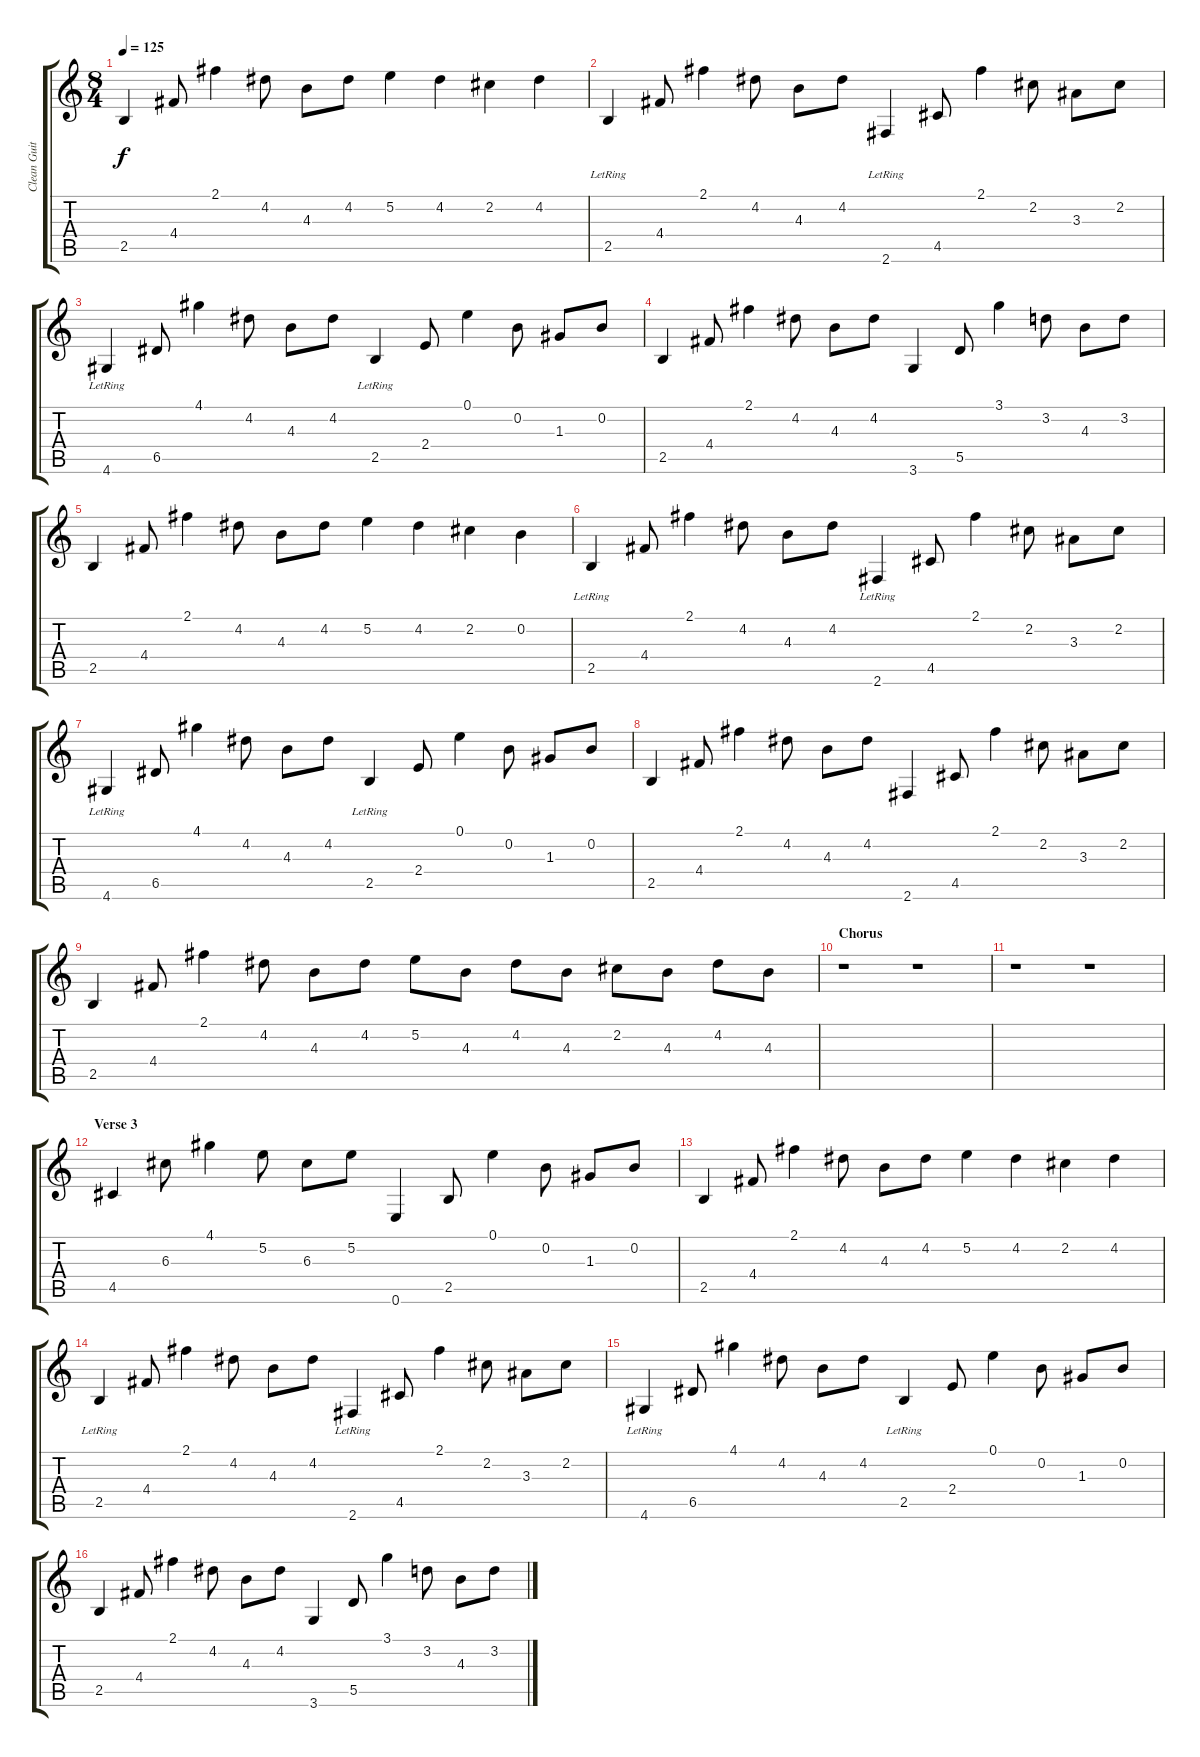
\track ("Clean Guitar" "Clean Guit") {instrument electricguitarclean}
\staff {score tabs}
\tuning (E4 B3 G3 D3 A2 E2) {hide}
\ts (8 4)
\tempo 125
\clef g2
\ks c
2.5.4{dy f} 4.4.8 2.1.4 4.2.8 4.3.8 4.2.8 5.2.4 4.2.4 2.2.4 4.2.4 |
2.5{lr}.4 4.4.8 2.1.4 4.2.8 4.3.8 4.2.8 2.6{lr}.4 4.5.8 2.1.4 2.2.8 3.3.8 2.2.8 |
4.6{lr}.4 6.5.8 4.1.4 4.2.8 4.3.8 4.2.8 2.5{lr}.4 2.4.8 0.1.4 0.2.8 1.3.8 0.2.8 |
2.5.4 4.4.8 2.1.4 4.2.8 4.3.8 4.2.8 3.6.4 5.5.8 3.1.4 3.2.8 4.3.8 3.2.8 |
2.5.4 4.4.8 2.1.4 4.2.8 4.3.8 4.2.8 5.2.4 4.2.4 2.2.4 0.2.4 |
2.5{lr}.4 4.4.8 2.1.4 4.2.8 4.3.8 4.2.8 2.6{lr}.4 4.5.8 2.1.4 2.2.8 3.3.8 2.2.8 |
4.6{lr}.4 6.5.8 4.1.4 4.2.8 4.3.8 4.2.8 2.5{lr}.4 2.4.8 0.1.4 0.2.8 1.3.8 0.2.8 |
2.5.4 4.4.8 2.1.4 4.2.8 4.3.8 4.2.8 2.6.4 4.5.8 2.1.4 2.2.8 3.3.8 2.2.8 |
2.5.4 4.4.8 2.1.4 4.2.8 4.3.8 4.2.8 5.2.8 4.3.8 4.2.8 4.3.8 2.2.8 4.3.8 4.2.8 4.3.8 |
\section ("" "Chorus")
r.1 r.1 |
r.1 r.1 |
\section ("" "Verse 3")
4.5.4 6.3.8 4.1.4 5.2.8 6.3.8 5.2.8 0.6.4 2.5.8 0.1.4 0.2.8 1.3.8 0.2.8 |
2.5.4 4.4.8 2.1.4 4.2.8 4.3.8 4.2.8 5.2.4 4.2.4 2.2.4 4.2.4 |
2.5{lr}.4 4.4.8 2.1.4 4.2.8 4.3.8 4.2.8 2.6{lr}.4 4.5.8 2.1.4 2.2.8 3.3.8 2.2.8 |
4.6{lr}.4 6.5.8 4.1.4 4.2.8 4.3.8 4.2.8 2.5{lr}.4 2.4.8 0.1.4 0.2.8 1.3.8 0.2.8 |
2.5.4 4.4.8 2.1.4 4.2.8 4.3.8 4.2.8 3.6.4 5.5.8 3.1.4 3.2.8 4.3.8 3.2.8
